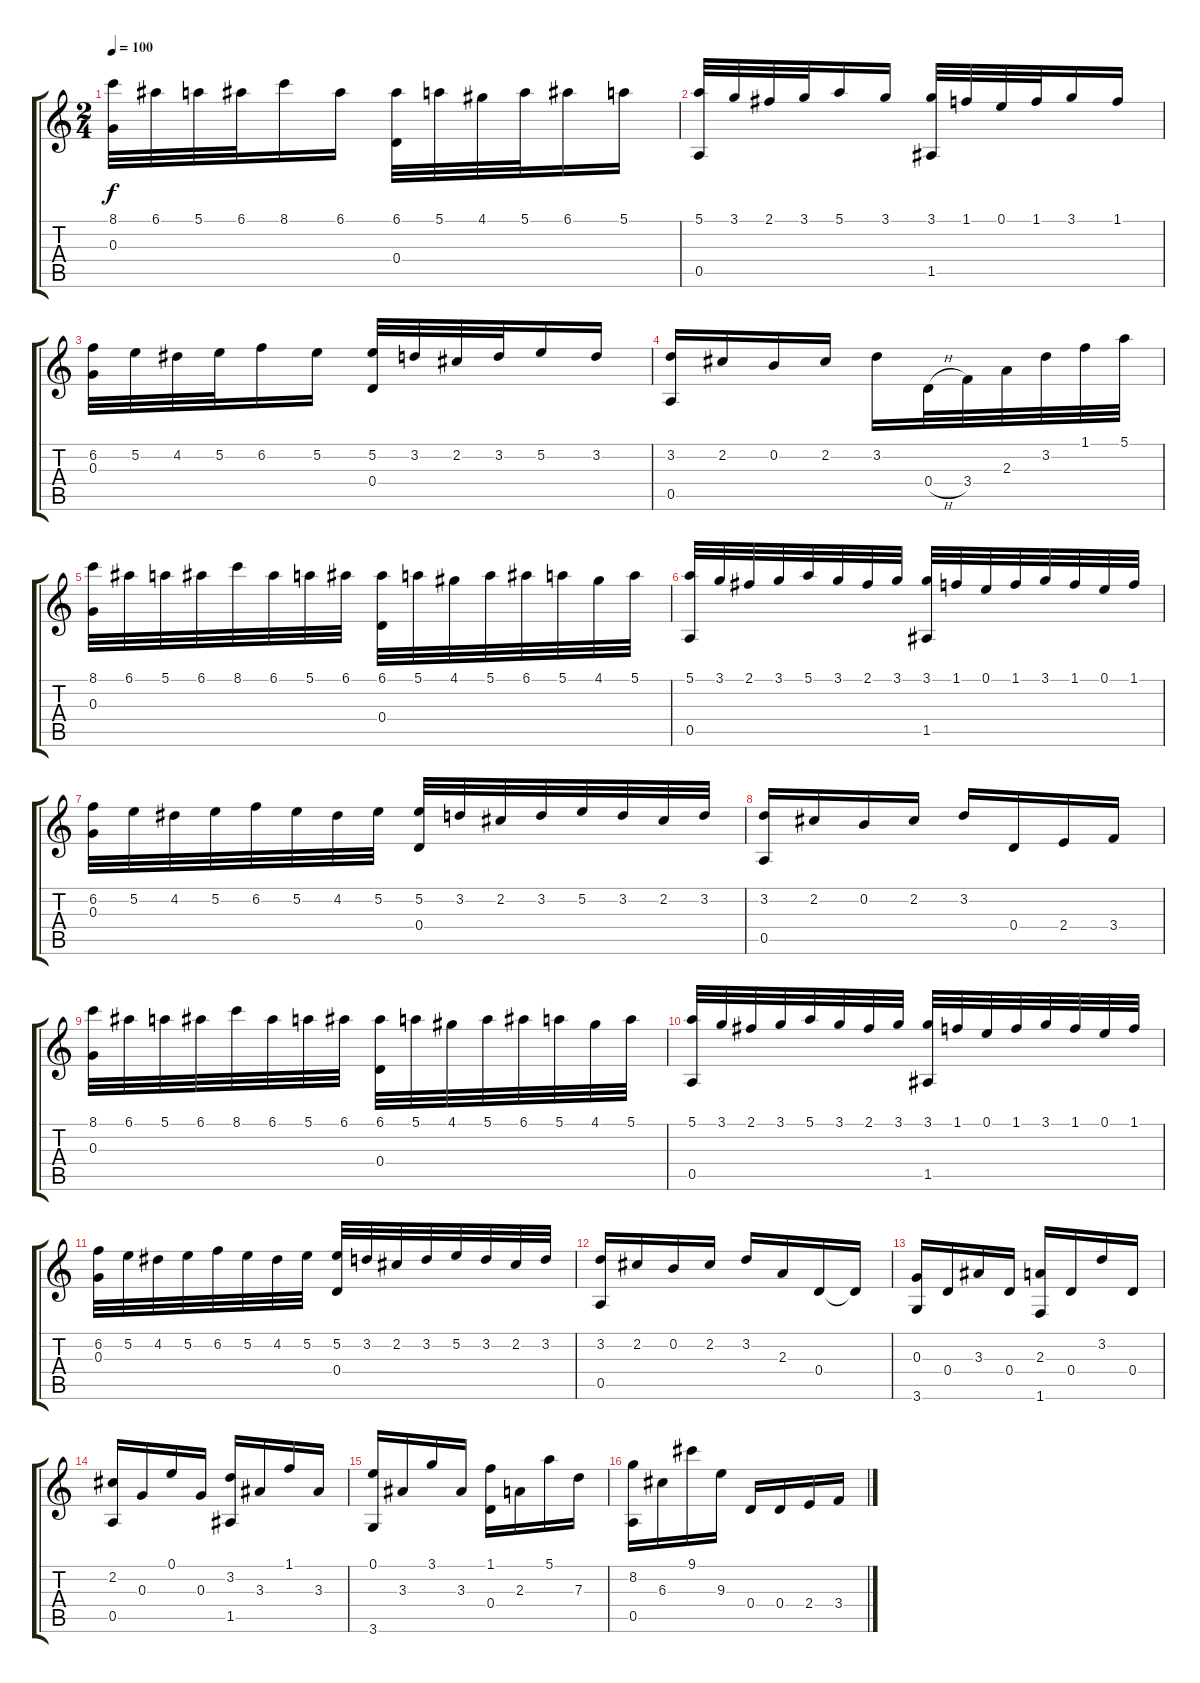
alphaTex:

\track "" {instrument acousticguitarnylon}
\staff {score tabs}
\tuning (E4 B3 G3 D3 A2 E2) {hide}
\ts (2 4)
\tempo 100
\clef g2
\ks c
(8.1 0.3).32{dy f} 6.1.32 5.1.32 6.1.32 8.1.16 6.1.16 (6.1 0.4).32 5.1.32 4.1.32 5.1.32 6.1.16 5.1.16 |
(5.1 0.5).32 3.1.32 2.1.32 3.1.32 5.1.16 3.1.16 (3.1 1.5).32 1.1.32 0.1.32 1.1.32 3.1.16 1.1.16 |
(6.2 0.3).32 5.2.32 4.2.32 5.2.32 6.2.16 5.2.16 (5.2 0.4).32 3.2.32 2.2.32 3.2.32 5.2.16 3.2.16 |
(3.2 0.5).16 2.2.16 0.2.16 2.2.16 3.2.16 0.4{h}.32 3.4.32 2.3.32 3.2.32 1.1.32 5.1.32 |
(8.1 0.3).32 6.1.32 5.1.32 6.1.32 8.1.32 6.1.32 5.1.32 6.1.32 (6.1 0.4).32 5.1.32 4.1.32 5.1.32 6.1.32 5.1.32 4.1.32 5.1.32 |
(5.1 0.5).32 3.1.32 2.1.32 3.1.32 5.1.32 3.1.32 2.1.32 3.1.32 (3.1 1.5).32 1.1.32 0.1.32 1.1.32 3.1.32 1.1.32 0.1.32 1.1.32 |
(6.2 0.3).32 5.2.32 4.2.32 5.2.32 6.2.32 5.2.32 4.2.32 5.2.32 (5.2 0.4).32 3.2.32 2.2.32 3.2.32 5.2.32 3.2.32 2.2.32 3.2.32 |
(3.2 0.5).16 2.2.16 0.2.16 2.2.16 3.2.16 0.4.16 2.4.16 3.4.16 |
(8.1 0.3).32 6.1.32 5.1.32 6.1.32 8.1.32 6.1.32 5.1.32 6.1.32 (6.1 0.4).32 5.1.32 4.1.32 5.1.32 6.1.32 5.1.32 4.1.32 5.1.32 |
(5.1 0.5).32 3.1.32 2.1.32 3.1.32 5.1.32 3.1.32 2.1.32 3.1.32 (3.1 1.5).32 1.1.32 0.1.32 1.1.32 3.1.32 1.1.32 0.1.32 1.1.32 |
(6.2 0.3).32 5.2.32 4.2.32 5.2.32 6.2.32 5.2.32 4.2.32 5.2.32 (5.2 0.4).32 3.2.32 2.2.32 3.2.32 5.2.32 3.2.32 2.2.32 3.2.32 |
(3.2 0.5).16 2.2.16 0.2.16 2.2.16 3.2.16 2.3.16 0.4.16 0.4{t}.16 |
(0.3 3.6).16 0.4.16 3.3.16 0.4.16 (2.3 1.6).16 0.4.16 3.2.16 0.4.16 |
(2.2 0.5).16 0.3.16 0.1.16 0.3.16 (3.2 1.5).16 3.3.16 1.1.16 3.3.16 |
(0.1 3.6).16 3.3.16 3.1.16 3.3.16 (1.1 0.4).16 2.3.16 5.1.16 7.3.16 |
(8.2 0.5).16 6.3.16 9.1.16 9.3.16 0.4.16 0.4.16 2.4.16 3.4.16
